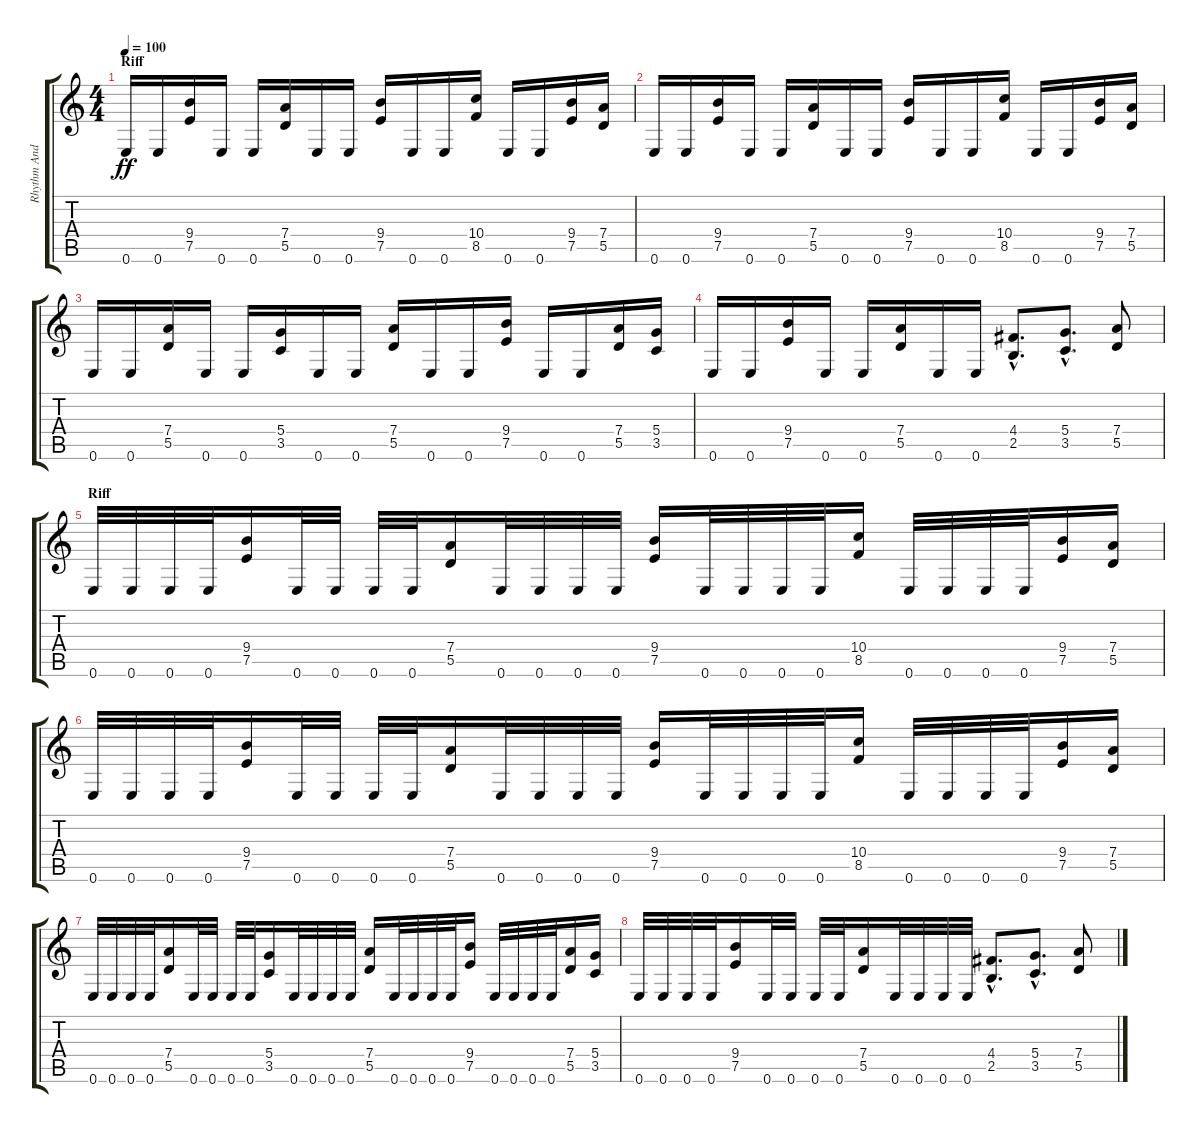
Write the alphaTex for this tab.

\track ("Rhythm And Solo" "Rhythm And") {instrument distortionguitar}
\staff {score tabs}
\tuning (E4 B3 G3 D3 A2 E2) {hide}
\ts (4 4)
\section ("" "Riff")
\tempo 100
\clef g2
\ks c
0.6.16{dy ff volume 14 instrument distortionguitar} 0.6.16 (9.4 7.5).16 0.6.16 0.6.16 (7.4 5.5).16 0.6.16 0.6.16 (9.4 7.5).16 0.6.16 0.6.16 (10.4 8.5).16 0.6.16 0.6.16 (9.4 7.5).16 (7.4 5.5).16 |
0.6.16 0.6.16 (9.4 7.5).16 0.6.16 0.6.16 (7.4 5.5).16 0.6.16 0.6.16 (9.4 7.5).16 0.6.16 0.6.16 (10.4 8.5).16 0.6.16 0.6.16 (9.4 7.5).16 (7.4 5.5).16 |
0.6.16 0.6.16 (7.4 5.5).16 0.6.16 0.6.16 (5.4 3.5).16 0.6.16 0.6.16 (7.4 5.5).16 0.6.16 0.6.16 (9.4 7.5).16 0.6.16 0.6.16 (7.4 5.5).16 (5.4 3.5).16 |
0.6.16 0.6.16 (9.4 7.5).16 0.6.16 0.6.16 (7.4 5.5).16 0.6.16 0.6.16 (4.4{hac} 2.5{hac}).8{d} (5.4{hac} 3.5{hac}).8{d} (7.4 5.5).8 |
\section ("" "Riff")
0.6.32 0.6.32 0.6.32 0.6.32 (9.4 7.5).16 0.6.32 0.6.32 0.6.32 0.6.32 (7.4 5.5).16 0.6.32 0.6.32 0.6.32 0.6.32 (9.4 7.5).16 0.6.32 0.6.32 0.6.32 0.6.32 (10.4 8.5).16 0.6.32 0.6.32 0.6.32 0.6.32 (9.4 7.5).16 (7.4 5.5).16 |
0.6.32 0.6.32 0.6.32 0.6.32 (9.4 7.5).16 0.6.32 0.6.32 0.6.32 0.6.32 (7.4 5.5).16 0.6.32 0.6.32 0.6.32 0.6.32 (9.4 7.5).16 0.6.32 0.6.32 0.6.32 0.6.32 (10.4 8.5).16 0.6.32 0.6.32 0.6.32 0.6.32 (9.4 7.5).16 (7.4 5.5).16 |
0.6.32 0.6.32 0.6.32 0.6.32 (7.4 5.5).16 0.6.32 0.6.32 0.6.32 0.6.32 (5.4 3.5).16 0.6.32 0.6.32 0.6.32 0.6.32 (7.4 5.5).16 0.6.32 0.6.32 0.6.32 0.6.32 (9.4 7.5).16 0.6.32 0.6.32 0.6.32 0.6.32 (7.4 5.5).16 (5.4 3.5).16 |
0.6.32 0.6.32 0.6.32 0.6.32 (9.4 7.5).16 0.6.32 0.6.32 0.6.32 0.6.32 (7.4 5.5).16 0.6.32 0.6.32 0.6.32 0.6.32 (4.4{hac} 2.5{hac}).8{d} (5.4{hac} 3.5{hac}).8{d} (7.4 5.5).8
